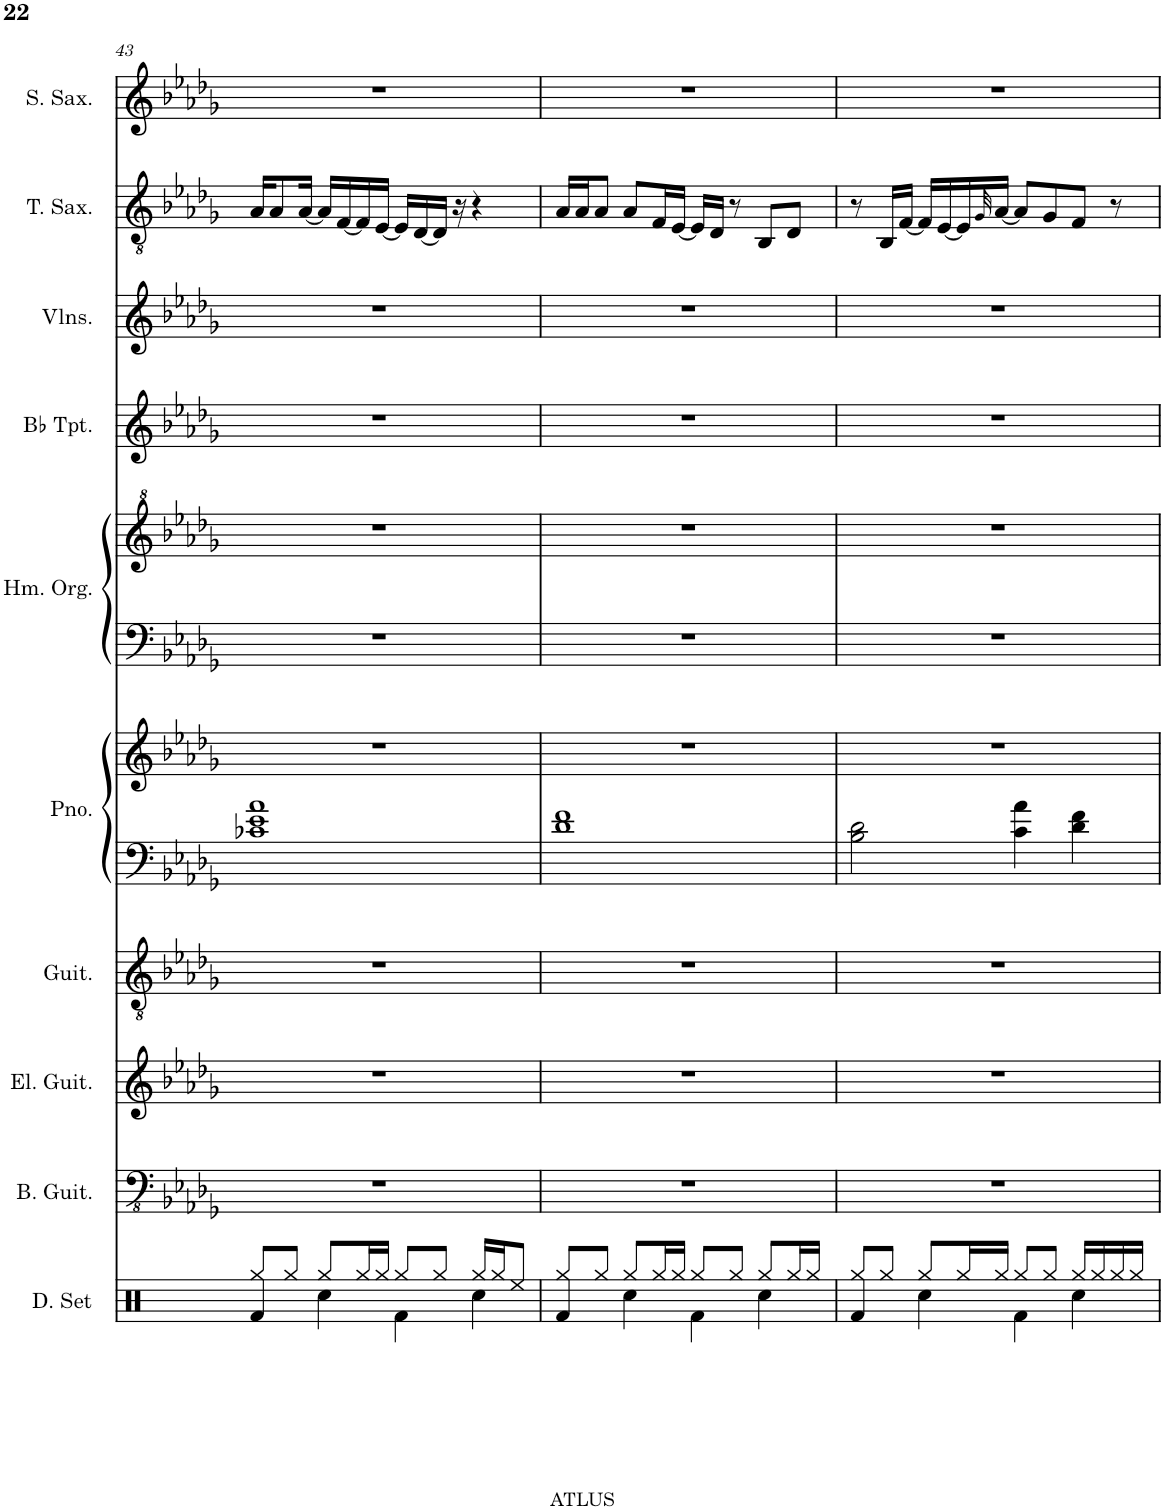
**kern	**kern	**kern	**kern	**kern	**kern	**kern	**kern	**kern	**kern	**kern	**kern
*part10	*part9	*part8	*part7	*part6	*part6	*part5	*part5	*part4	*part3	*part2	*part1
*staff12	*staff11	*staff10	*staff9	*staff8	*staff7	*staff6	*staff5	*staff4	*staff3	*staff2	*staff1
*I"Drumset	*I"Bass Guitar	*I"Electric Guitar	*I"Acoustic Guitar	*I"Piano	*	*I"Hammond Organ	*	*I"Bb Trumpet	*I"Violins	*I"Tenor Saxophone	*I"Soprano Saxophone
*I'D. Set	*I'B. Guit.	*I'El. Guit.	*I'Guit.	*I'Pno.	*	*I'Hm. Org.	*	*I'Bb Tpt.	*I'Vlns.	*I'T. Sax.	*I'S. Sax.
!!LO:PB:g=z
*clefX	*clefFv4	*clefG2	*clefGv2	*clefF4	*clefG2	*clefF4	*clefG^2	*clefG2	*clefG2	*clefGv2	*clefG2
*	*	*	*	*	*	*	*	*ITrd1c2	*	*ITrd8c14	*ITrd1c2
*k[]	*k[b-e-a-d-g-]	*k[b-e-a-d-g-]	*k[b-e-a-d-g-]	*k[b-e-a-d-g-]	*k[b-e-a-d-g-]	*k[b-e-a-d-g-]	*k[b-e-a-d-g-]	*k[b-e-a-d-g-]	*k[b-e-a-d-g-]	*k[b-e-a-d-g-]	*k[b-e-a-d-g-]
*M4/4	*M4/4	*M4/4	*M4/4	*M4/4	*M4/4	*M4/4	*M4/4	*M4/4	*M4/4	*M4/4	*M4/4
=43	=43	=43	=43	=43	=43	=43	=43	=43	=43	=43	=43
*^	*	*	*	*	*	*	*	*	*	*	*
4Rf/	8Rgg/L	1r	1r	1r	1c-X 1e- 1a-	1r	1r	1r	1r	1r	16A-/KL	1r
.	.	.	.	.	.	.	.	.	.	.	8A-/	.
.	8Rgg/J	.	.	.	.	.	.	.	.	.	.	.
.	.	.	.	.	.	.	.	.	.	.	[16A-/Jk	.
8Rgg/L	4Rcc\	.	.	.	.	.	.	.	.	.	16A-/LL]	.
.	.	.	.	.	.	.	.	.	.	.	[16F/	.
16Rgg/L	.	.	.	.	.	.	.	.	.	.	16F/]	.
16Rgg/JJ	.	.	.	.	.	.	.	.	.	.	[16E-/JJ	.
8Rgg/L	4Rf\	.	.	.	.	.	.	.	.	.	16E-/LL]	.
.	.	.	.	.	.	.	.	.	.	.	[16D-/	.
8Rgg/J	.	.	.	.	.	.	.	.	.	.	16D-/JJ]	.
.	.	.	.	.	.	.	.	.	.	.	16r	.
16Rgg/LL	4Rcc\	.	.	.	.	.	.	.	.	.	4r	.
16Rgg/J	.	.	.	.	.	.	.	.	.	.	.	.
8Ree/J	.	.	.	.	.	.	.	.	.	.	.	.
=44	=44	=44	=44	=44	=44	=44	=44	=44	=44	=44	=44	=44
4Rf/	8Rgg/L	1r	1r	1r	1d- 1f	1r	1r	1r	1r	1r	16A-/LL	1r
.	.	.	.	.	.	.	.	.	.	.	16A-/J	.
.	8Rgg/J	.	.	.	.	.	.	.	.	.	8A-/J	.
8Rgg/L	4Rcc\	.	.	.	.	.	.	.	.	.	8A-/L	.
16Rgg/L	.	.	.	.	.	.	.	.	.	.	16F/L	.
16Rgg/JJ	.	.	.	.	.	.	.	.	.	.	[16E-/JJ	.
8Rgg/L	4Rf\	.	.	.	.	.	.	.	.	.	16E-/LL]	.
.	.	.	.	.	.	.	.	.	.	.	16D-/JJ	.
8Rgg/J	.	.	.	.	.	.	.	.	.	.	8r	.
8Rgg/L	4Rcc\	.	.	.	.	.	.	.	.	.	8BB-/L	.
16Rgg/L	.	.	.	.	.	.	.	.	.	.	8D-/J	.
16Rgg/JJ	.	.	.	.	.	.	.	.	.	.	.	.
=45	=45	=45	=45	=45	=45	=45	=45	=45	=45	=45	=45	=45
4Rf/	8Rgg/L	1r	1r	1r	2B-\ 2d-\	1r	1r	1r	1r	1r	8r	1r
.	8Rgg/J	.	.	.	.	.	.	.	.	.	16BB-/LL	.
.	.	.	.	.	.	.	.	.	.	.	[16F/JJ	.
8Rgg/L	4Rcc\	.	.	.	.	.	.	.	.	.	16F/LL]	.
.	.	.	.	.	.	.	.	.	.	.	[16E-/	.
16Rgg/L	.	.	.	.	.	.	.	.	.	.	16E-/]	.
.	.	.	.	.	.	.	.	.	.	.	32qG-/	.
16Rgg/JJ	.	.	.	.	.	.	.	.	.	.	[16A-/JJ	.
8Rgg/L	4Rf\	.	.	.	4c\ 4a-\	.	.	.	.	.	8A-/L]	.
8Rgg/J	.	.	.	.	.	.	.	.	.	.	8G-/	.
16Rgg/LL	4Rcc\	.	.	.	4d-\ 4f\	.	.	.	.	.	8F/J	.
16Rgg/	.	.	.	.	.	.	.	.	.	.	.	.
16Rgg/	.	.	.	.	.	.	.	.	.	.	8r	.
16Rgg/JJ	.	.	.	.	.	.	.	.	.	.	.	.
*v	*v	*	*	*	*	*	*	*	*	*	*	*
=	=	=	=	=	=	=	=	=	=	=	=
*-	*-	*-	*-	*-	*-	*-	*-	*-	*-	*-	*-
